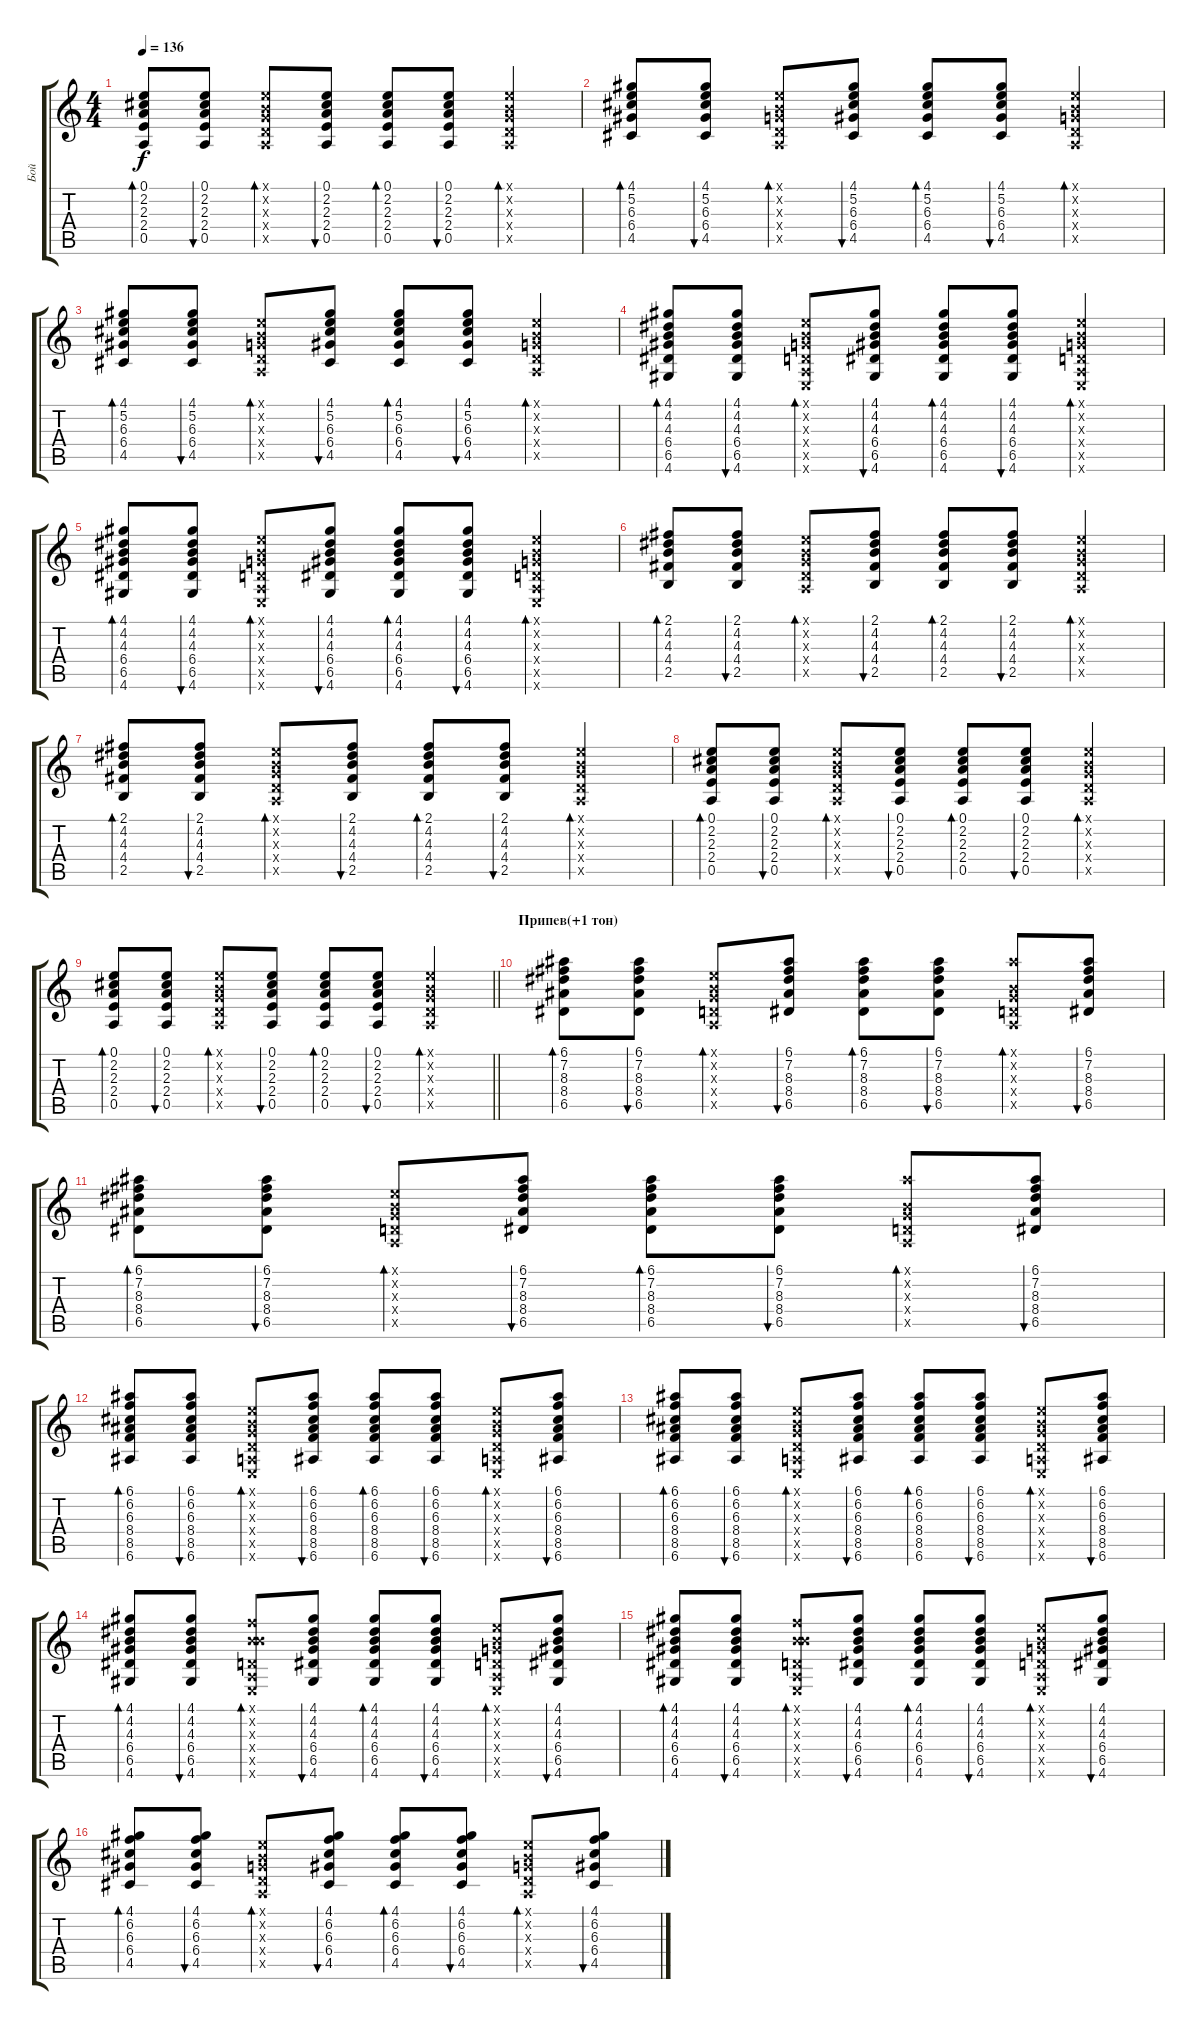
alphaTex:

\track ("Бой" "Бой") {instrument electricguitarclean}
\staff {score tabs}
\tuning (E4 B3 G3 D3 A2 E2) {hide}
\ts (4 4)
\tempo 136
\clef g2
\ks c
(0.1 2.2 2.3 2.4 0.5).8{bd 60 dy f} (0.1 2.2 2.3 2.4 0.5).8{bu 60} (0.1{x} 0.2{x} 0.3{x} 0.4{x} 0.5{x}).8{bd 60} (0.1 2.2 2.3 2.4 0.5).8{bu 60} (0.1 2.2 2.3 2.4 0.5).8{bd 60} (0.1 2.2 2.3 2.4 0.5).8{bu 60} (0.1{x} 0.2{x} 0.3{x} 0.4{x} 0.5{x}).4{bd 60} |
(4.1 5.2 6.3 6.4 4.5).8{bd 60} (4.1 5.2 6.3 6.4 4.5).8{bu 60} (0.1{x} 0.2{x} 0.3{x} 0.4{x} 0.5{x}).8{bd 60} (4.1 5.2 6.3 6.4 4.5).8{bu 60} (4.1 5.2 6.3 6.4 4.5).8{bd 60} (4.1 5.2 6.3 6.4 4.5).8{bu 60} (0.1{x} 0.2{x} 0.3{x} 0.4{x} 0.5{x}).4{bd 60} |
(4.1 5.2 6.3 6.4 4.5).8{bd 60} (4.1 5.2 6.3 6.4 4.5).8{bu 60} (0.1{x} 0.2{x} 0.3{x} 0.4{x} 0.5{x}).8{bd 60} (4.1 5.2 6.3 6.4 4.5).8{bu 60} (4.1 5.2 6.3 6.4 4.5).8{bd 60} (4.1 5.2 6.3 6.4 4.5).8{bu 60} (0.1{x} 0.2{x} 0.3{x} 0.4{x} 0.5{x}).4{bd 60} |
(4.1 4.2 4.3 6.4 6.5 4.6).8{bd 60} (4.1 4.2 4.3 6.4 6.5 4.6).8{bu 60} (0.1{x} 0.2{x} 0.3{x} 0.4{x} 0.5{x} 0.6{x}).8{bd 60} (4.1 4.2 4.3 6.4 6.5 4.6).8{bu 60} (4.1 4.2 4.3 6.4 6.5 4.6).8{bd 60} (4.1 4.2 4.3 6.4 6.5 4.6).8{bu 60} (0.1{x} 0.2{x} 0.3{x} 0.4{x} 0.5{x} 0.6{x}).4{bd 60} |
(4.1 4.2 4.3 6.4 6.5 4.6).8{bd 60} (4.1 4.2 4.3 6.4 6.5 4.6).8{bu 60} (0.1{x} 0.2{x} 0.3{x} 0.4{x} 0.5{x} 0.6{x}).8{bd 60} (4.1 4.2 4.3 6.4 6.5 4.6).8{bu 60} (4.1 4.2 4.3 6.4 6.5 4.6).8{bd 60} (4.1 4.2 4.3 6.4 6.5 4.6).8{bu 60} (0.1{x} 0.2{x} 0.3{x} 0.4{x} 0.5{x} 0.6{x}).4{bd 60} |
(2.1 4.2 4.3 4.4 2.5).8{bd 60} (2.1 4.2 4.3 4.4 2.5).8{bu 60} (0.1{x} 0.2{x} 0.3{x} 0.4{x} 0.5{x}).8{bd 60} (2.1 4.2 4.3 4.4 2.5).8{bu 60} (2.1 4.2 4.3 4.4 2.5).8{bd 60} (2.1 4.2 4.3 4.4 2.5).8{bu 60} (0.1{x} 0.2{x} 0.3{x} 0.4{x} 0.5{x}).4{bd 60} |
(2.1 4.2 4.3 4.4 2.5).8{bd 60} (2.1 4.2 4.3 4.4 2.5).8{bu 60} (0.1{x} 0.2{x} 0.3{x} 0.4{x} 0.5{x}).8{bd 60} (2.1 4.2 4.3 4.4 2.5).8{bu 60} (2.1 4.2 4.3 4.4 2.5).8{bd 60} (2.1 4.2 4.3 4.4 2.5).8{bu 60} (0.1{x} 0.2{x} 0.3{x} 0.4{x} 0.5{x}).4{bd 60} |
(0.1 2.2 2.3 2.4 0.5).8{bd 60} (0.1 2.2 2.3 2.4 0.5).8{bu 60} (0.1{x} 0.2{x} 0.3{x} 0.4{x} 0.5{x}).8{bd 60} (0.1 2.2 2.3 2.4 0.5).8{bu 60} (0.1 2.2 2.3 2.4 0.5).8{bd 60} (0.1 2.2 2.3 2.4 0.5).8{bu 60} (0.1{x} 0.2{x} 0.3{x} 0.4{x} 0.5{x}).4{bd 60} |
\barLineRight lightlight
(0.1 2.2 2.3 2.4 0.5).8{bd 60} (0.1 2.2 2.3 2.4 0.5).8{bu 60} (0.1{x} 0.2{x} 0.3{x} 0.4{x} 0.5{x}).8{bd 60} (0.1 2.2 2.3 2.4 0.5).8{bu 60} (0.1 2.2 2.3 2.4 0.5).8{bd 60} (0.1 2.2 2.3 2.4 0.5).8{bu 60} (0.1{x} 0.2{x} 0.3{x} 0.4{x} 0.5{x}).4{bd 60} |
\section ("" "Припев(+1 тон)")
(6.1 7.2 8.3 8.4 6.5).8{bd 60} (6.1 7.2 8.3 8.4 6.5).8{bu 60} (0.1{x} 0.2{x} 0.3{x} 0.4{x} 0.5{x}).8{bd 60} (6.1 7.2 8.3 8.4 6.5).8{bu 60} (6.1 7.2 8.3 8.4 6.5).8{bd 60} (6.1 7.2 8.3 8.4 6.5).8{bu 60} (6.1{x} 0.2{x} 0.3{x} 0.4{x} 0.5{x}).8{bd 60} (6.1 7.2 8.3 8.4 6.5).8{bu 60} |
(6.1 7.2 8.3 8.4 6.5).8{bd 60} (6.1 7.2 8.3 8.4 6.5).8{bu 60} (0.1{x} 0.2{x} 0.3{x} 0.4{x} 0.5{x}).8{bd 60} (6.1 7.2 8.3 8.4 6.5).8{bu 60} (6.1 7.2 8.3 8.4 6.5).8{bd 60} (6.1 7.2 8.3 8.4 6.5).8{bu 60} (6.1{x} 0.2{x} 0.3{x} 0.4{x} 0.5{x}).8{bd 60} (6.1 7.2 8.3 8.4 6.5).8{bu 60} |
(6.1 6.2 6.3 8.4 8.5 6.6).8{bd 60} (6.1 6.2 6.3 8.4 8.5 6.6).8{bu 60} (0.1{x} 0.2{x} 0.3{x} 0.4{x} 0.5{x} 0.6{x}).8{bd 60} (6.1 6.2 6.3 8.4 8.5 6.6).8{bu 60} (6.1 6.2 6.3 8.4 8.5 6.6).8{bd 60} (6.1 6.2 6.3 8.4 8.5 6.6).8{bu 60} (0.1{x} 0.2{x} 0.3{x} 0.4{x} 0.5{x} 0.6{x}).8{bd 60} (6.1 6.2 6.3 8.4 8.5 6.6).8{bu 60} |
(6.1 6.2 6.3 8.4 8.5 6.6).8{bd 60} (6.1 6.2 6.3 8.4 8.5 6.6).8{bu 60} (0.1{x} 0.2{x} 0.3{x} 0.4{x} 0.5{x} 0.6{x}).8{bd 60} (6.1 6.2 6.3 8.4 8.5 6.6).8{bu 60} (6.1 6.2 6.3 8.4 8.5 6.6).8{bd 60} (6.1 6.2 6.3 8.4 8.5 6.6).8{bu 60} (0.1{x} 0.2{x} 0.3{x} 0.4{x} 0.5{x} 0.6{x}).8{bd 60} (6.1 6.2 6.3 8.4 8.5 6.6).8{bu 60} |
(4.1 4.2 4.3 6.4 6.5 4.6).8{bd 60} (4.1 4.2 4.3 6.4 6.5 4.6).8{bu 60} (1.1{x} 0.2{x} 4.3{x} 0.4{x} 0.5{x} 0.6{x}).8{bd 60} (4.1 4.2 4.3 6.4 6.5 4.6).8{bu 60} (4.1 4.2 4.3 6.4 6.5 4.6).8{bd 60} (4.1 4.2 4.3 6.4 6.5 4.6).8{bu 60} (0.1{x} 0.2{x} 0.3{x} 0.4{x} 0.5{x} 0.6{x}).8{bd 60} (4.1 4.2 4.3 6.4 6.5 4.6).8{bu 60} |
(4.1 4.2 4.3 6.4 6.5 4.6).8{bd 60} (4.1 4.2 4.3 6.4 6.5 4.6).8{bu 60} (1.1{x} 0.2{x} 4.3{x} 0.4{x} 0.5{x} 0.6{x}).8{bd 60} (4.1 4.2 4.3 6.4 6.5 4.6).8{bu 60} (4.1 4.2 4.3 6.4 6.5 4.6).8{bd 60} (4.1 4.2 4.3 6.4 6.5 4.6).8{bu 60} (0.1{x} 0.2{x} 0.3{x} 0.4{x} 0.5{x} 0.6{x}).8{bd 60} (4.1 4.2 4.3 6.4 6.5 4.6).8{bu 60} |
(4.1 6.2 6.3 6.4 4.5).8{bd 60} (4.1 6.2 6.3 6.4 4.5).8{bu 60} (0.1{x} 0.2{x} 0.3{x} 0.4{x} 0.5{x}).8{bd 60} (4.1 6.2 6.3 6.4 4.5).8{bu 60} (4.1 6.2 6.3 6.4 4.5).8{bd 60} (4.1 6.2 6.3 6.4 4.5).8{bu 60} (0.1{x} 0.2{x} 0.3{x} 0.4{x} 0.5{x}).8{bd 60} (4.1 6.2 6.3 6.4 4.5).8{bu 60}
